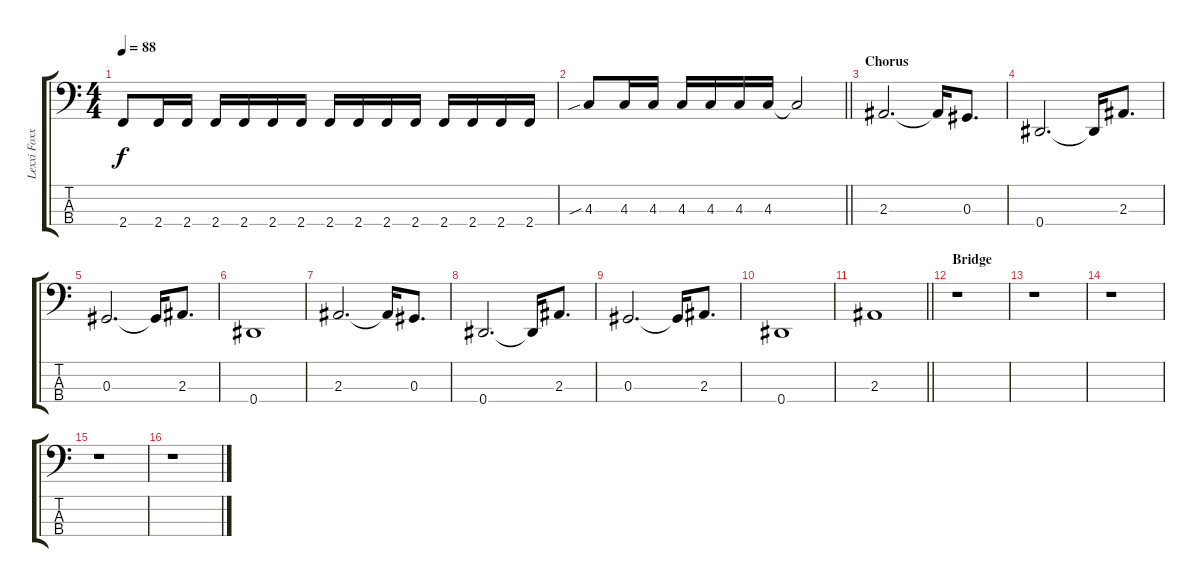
\track ("Lexxi Foxxx" "Lexxi Foxx") {instrument electricbassfinger}
\staff {score tabs}
\tuning (Gb2 Db2 Ab1 Eb1) {hide}
\ts (4 4)
\tempo 88
\clef f4
\ks c
2.4.8{dy f} 2.4.16 2.4.16 2.4.16 2.4.16 2.4.16 2.4.16 2.4.16 2.4.16 2.4.16 2.4.16 2.4.16 2.4.16 2.4.16 2.4.16 |
\barLineRight lightlight
4.3{sib}.8 4.3.16 4.3.16 4.3.16 4.3.16 4.3.16 4.3.16 4.3{t}.2 |
\section ("" "Chorus")
2.3.2{d} 2.3{t}.16 0.3.8{d} |
0.4.2{d} 0.4{t}.16 2.3.8{d} |
0.3.2{d} 0.3{t}.16 2.3.8{d} |
0.4.1 |
2.3.2{d} 2.3{t}.16 0.3.8{d} |
0.4.2{d} 0.4{t}.16 2.3.8{d} |
0.3.2{d} 0.3{t}.16 2.3.8{d} |
0.4.1 |
\barLineRight lightlight
2.3.1 |
\section ("" "Bridge")
r.1 |
r.1 |
r.1 |
r.1 |
r.1
